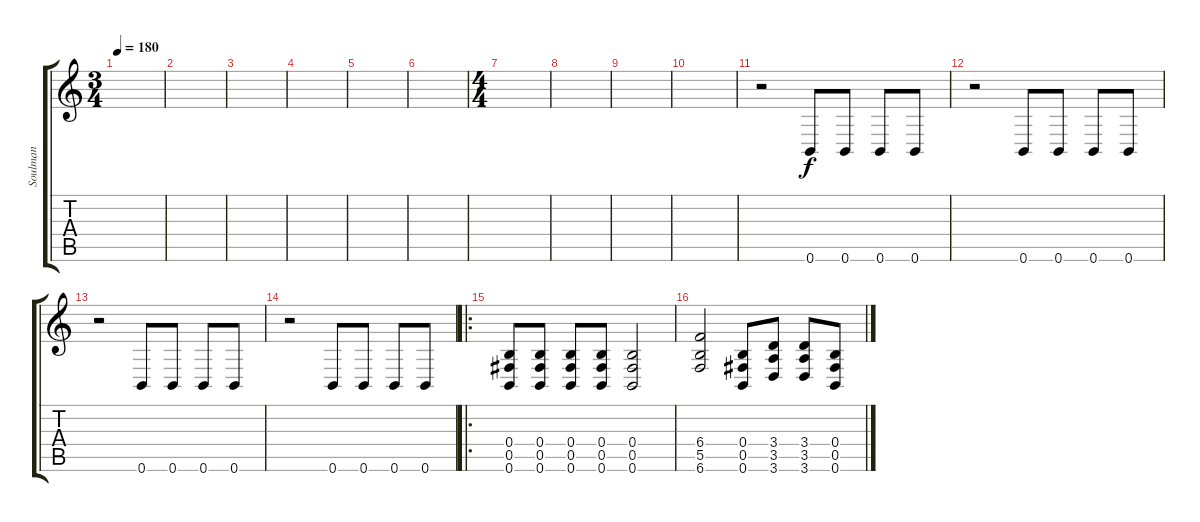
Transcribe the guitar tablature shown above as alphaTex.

\track ("Soulman" "Soulman") {instrument distortionguitar}
\staff {score tabs}
\tuning (Db4 Ab3 E3 B2 Gb2 B1) {hide}
\ts (3 4)
\tempo 180
\clef g2
\ks c
|
|
|
|
|
|
\ts (4 4)
|
|
|
|
r.2 0.6.8 0.6.8 0.6.8 0.6.8 |
r.2 0.6.8 0.6.8 0.6.8 0.6.8 |
r.2 0.6.8 0.6.8 0.6.8 0.6.8 |
r.2 0.6.8 0.6.8 0.6.8 0.6.8 |
\ro
(0.4 0.5 0.6).8 (0.4 0.5 0.6).8 (0.4 0.5 0.6).8 (0.4 0.5 0.6).8 (0.4 0.5 0.6).2 |
(6.4 5.5 6.6).2 (0.4 0.5 0.6).8 (3.4 3.5 3.6).8 (3.4 3.5 3.6).8 (0.4 0.5 0.6).8
